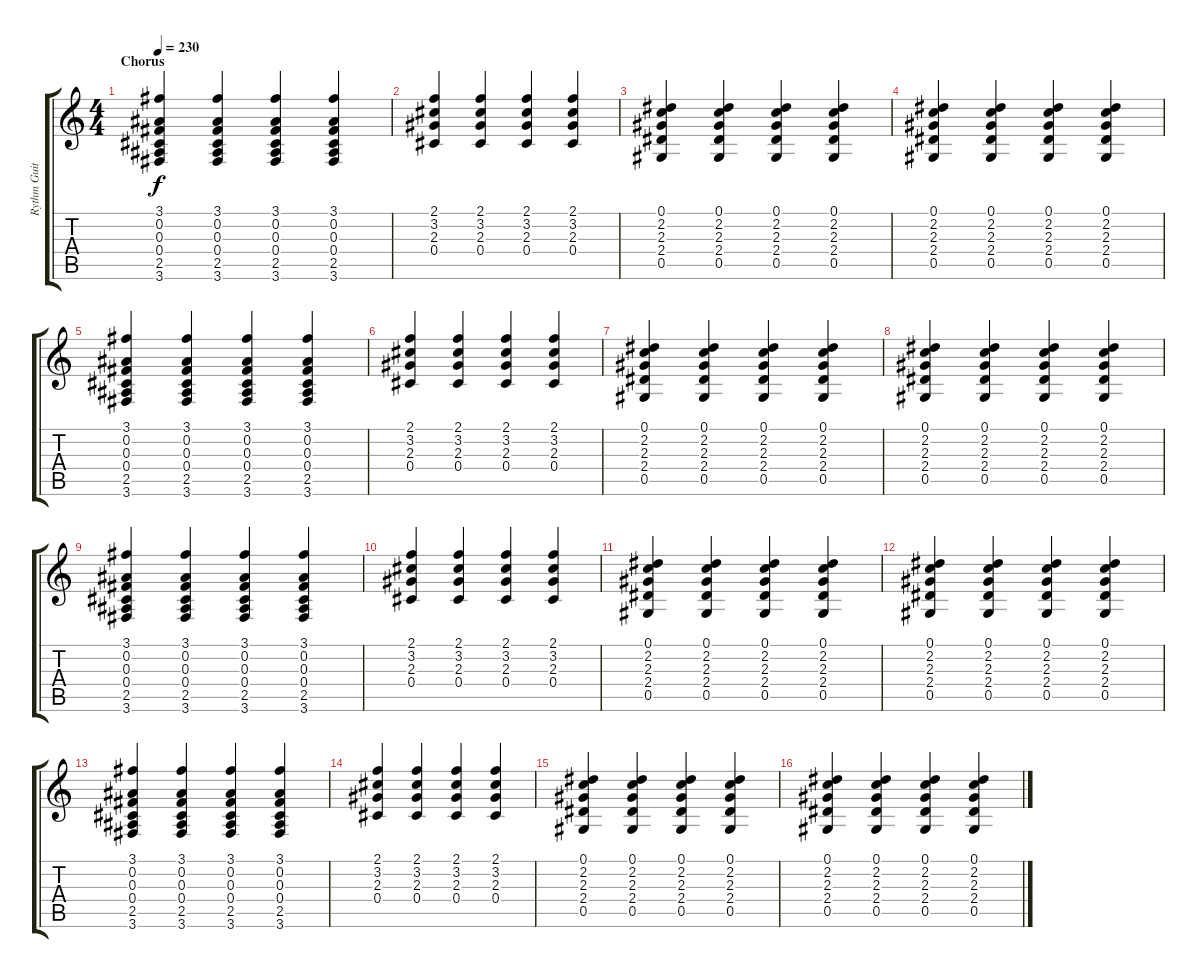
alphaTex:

\track ("Rythm Guitar" "Rythm Guit") {instrument overdrivenguitar}
\staff {score tabs}
\tuning (Eb4 Bb3 Gb3 Db3 Ab2 Eb2) {hide}
\ts (4 4)
\section ("" "Chorus")
\tempo 230
\clef g2
\ks c
(3.1 0.2 0.3 0.4 2.5 3.6).4{dy f} (3.1 0.2 0.3 0.4 2.5 3.6).4 (3.1 0.2 0.3 0.4 2.5 3.6).4 (3.1 0.2 0.3 0.4 2.5 3.6).4 |
(2.1 3.2 2.3 0.4).4 (2.1 3.2 2.3 0.4).4 (2.1 3.2 2.3 0.4).4 (2.1 3.2 2.3 0.4).4 |
(0.1 2.2 2.3 2.4 0.5).4 (0.1 2.2 2.3 2.4 0.5).4 (0.1 2.2 2.3 2.4 0.5).4 (0.1 2.2 2.3 2.4 0.5).4 |
(0.1 2.2 2.3 2.4 0.5).4 (0.1 2.2 2.3 2.4 0.5).4 (0.1 2.2 2.3 2.4 0.5).4 (0.1 2.2 2.3 2.4 0.5).4 |
(3.1 0.2 0.3 0.4 2.5 3.6).4 (3.1 0.2 0.3 0.4 2.5 3.6).4 (3.1 0.2 0.3 0.4 2.5 3.6).4 (3.1 0.2 0.3 0.4 2.5 3.6).4 |
(2.1 3.2 2.3 0.4).4 (2.1 3.2 2.3 0.4).4 (2.1 3.2 2.3 0.4).4 (2.1 3.2 2.3 0.4).4 |
(0.1 2.2 2.3 2.4 0.5).4 (0.1 2.2 2.3 2.4 0.5).4 (0.1 2.2 2.3 2.4 0.5).4 (0.1 2.2 2.3 2.4 0.5).4 |
(0.1 2.2 2.3 2.4 0.5).4 (0.1 2.2 2.3 2.4 0.5).4 (0.1 2.2 2.3 2.4 0.5).4 (0.1 2.2 2.3 2.4 0.5).4 |
(3.1 0.2 0.3 0.4 2.5 3.6).4 (3.1 0.2 0.3 0.4 2.5 3.6).4 (3.1 0.2 0.3 0.4 2.5 3.6).4 (3.1 0.2 0.3 0.4 2.5 3.6).4 |
(2.1 3.2 2.3 0.4).4 (2.1 3.2 2.3 0.4).4 (2.1 3.2 2.3 0.4).4 (2.1 3.2 2.3 0.4).4 |
(0.1 2.2 2.3 2.4 0.5).4 (0.1 2.2 2.3 2.4 0.5).4 (0.1 2.2 2.3 2.4 0.5).4 (0.1 2.2 2.3 2.4 0.5).4 |
(0.1 2.2 2.3 2.4 0.5).4 (0.1 2.2 2.3 2.4 0.5).4 (0.1 2.2 2.3 2.4 0.5).4 (0.1 2.2 2.3 2.4 0.5).4 |
(3.1 0.2 0.3 0.4 2.5 3.6).4 (3.1 0.2 0.3 0.4 2.5 3.6).4 (3.1 0.2 0.3 0.4 2.5 3.6).4 (3.1 0.2 0.3 0.4 2.5 3.6).4 |
(2.1 3.2 2.3 0.4).4 (2.1 3.2 2.3 0.4).4 (2.1 3.2 2.3 0.4).4 (2.1 3.2 2.3 0.4).4 |
(0.1 2.2 2.3 2.4 0.5).4 (0.1 2.2 2.3 2.4 0.5).4 (0.1 2.2 2.3 2.4 0.5).4 (0.1 2.2 2.3 2.4 0.5).4 |
(0.1 2.2 2.3 2.4 0.5).4 (0.1 2.2 2.3 2.4 0.5).4 (0.1 2.2 2.3 2.4 0.5).4 (0.1 2.2 2.3 2.4 0.5).4
